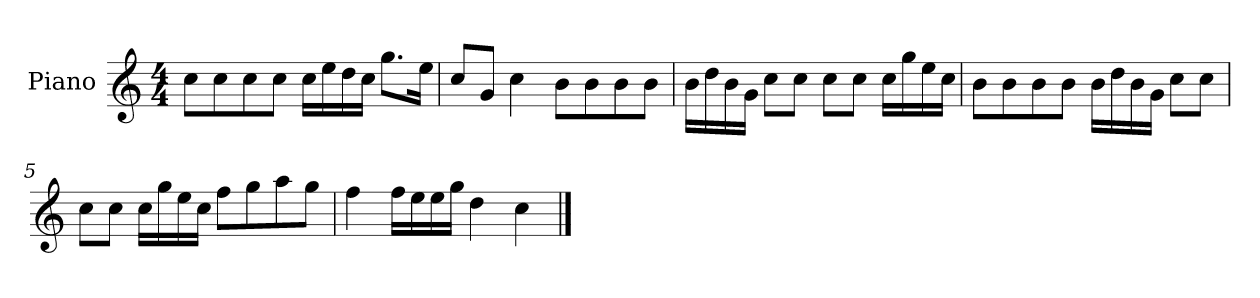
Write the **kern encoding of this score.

**kern
*part1
*staff1
*I"Piano
*I'P-no
*clefG2
*k[]
*M4/4
*MM90
=1
8cc\L
8cc\
8cc\
8cc\J
16cc\LL
16ee\
16dd\
16cc\JJ
8.gg\L
16ee\Jk
=2
8cc/L
8g/J
4cc\
8b\L
8b\
8b\
8b\J
=3
16b\LL
16dd\
16b\
16g\JJ
8cc\L
8cc\J
8cc\L
8cc\J
16cc\LL
16gg\
16ee\
16cc\JJ
=4
8b\L
8b\
8b\
8b\J
16b\LL
16dd\
16b\
16g\JJ
8cc\L
8cc\J
!!LO:LB:g=z
=5
8cc\L
8cc\J
16cc\LL
16gg\
16ee\
16cc\JJ
8ff\L
8gg\
8aa\
8gg\J
=6
4ff\
16ff\LL
16ee\
16ee\
16gg\JJ
4dd\
4cc\
==
*-
